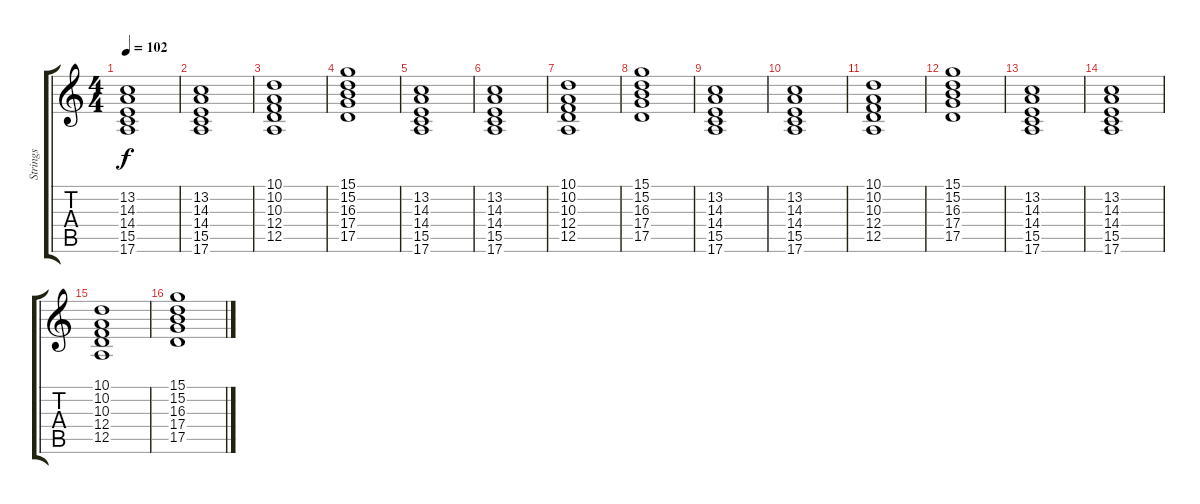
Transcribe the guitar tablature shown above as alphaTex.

\track ("Strings" "Strings") {instrument synthstrings2}
\staff {score tabs}
\tuning (E4 B3 G3 D3 A2 E2) {hide}
\ts (4 4)
\tempo 102
\clef g2
\ks c
(13.2 14.3 14.4 15.5 17.6).1{dy f} |
(13.2 14.3 14.4 15.5 17.6).1 |
(10.1 10.2 10.3 12.4 12.5).1 |
(15.1 15.2 16.3 17.4 17.5).1 |
(13.2 14.3 14.4 15.5 17.6).1 |
(13.2 14.3 14.4 15.5 17.6).1 |
(10.1 10.2 10.3 12.4 12.5).1 |
(15.1 15.2 16.3 17.4 17.5).1 |
(13.2 14.3 14.4 15.5 17.6).1 |
(13.2 14.3 14.4 15.5 17.6).1 |
(10.1 10.2 10.3 12.4 12.5).1 |
(15.1 15.2 16.3 17.4 17.5).1 |
(13.2 14.3 14.4 15.5 17.6).1 |
(13.2 14.3 14.4 15.5 17.6).1 |
(10.1 10.2 10.3 12.4 12.5).1 |
(15.1 15.2 16.3 17.4 17.5).1
